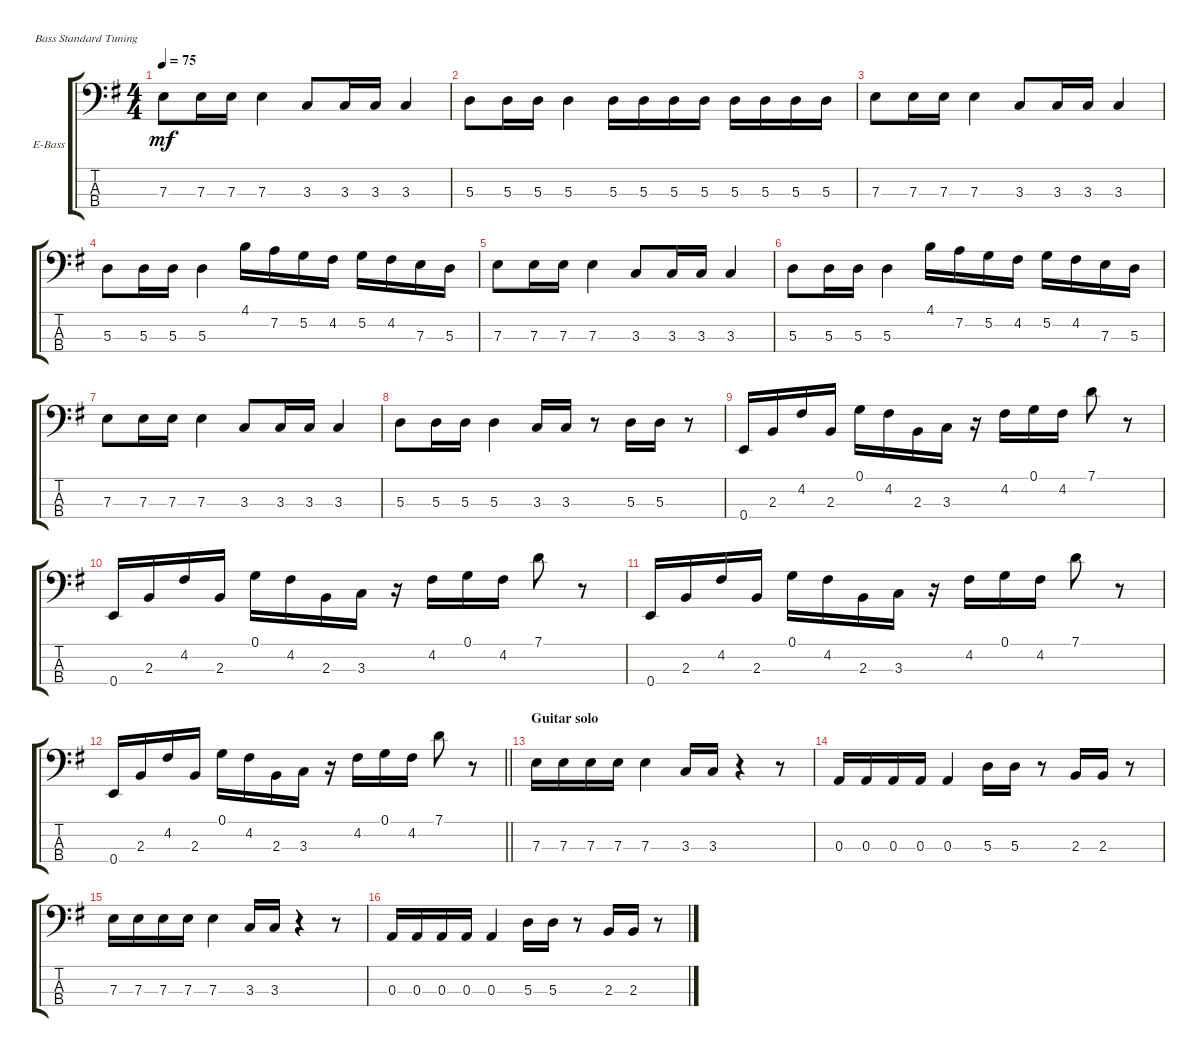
\bracketExtendMode groupsimilarinstruments
\firstSystemTrackNameOrientation horizontal
\otherSystemsTrackNameOrientation horizontal
\track ("Bass" "E-Bass") {instrument electricbassfinger}
\staff {score tabs}
\tuning (G2 D2 A1 E1)
\ts (4 4)
\beaming (8 2 2 2 2)
\tempo 75
\clef f4
\ks eminor
7.3.8{dy mf} 7.3.16 7.3.16 7.3.4 3.3.8 3.3.16 3.3.16 3.3.4 |
5.3.8 5.3.16 5.3.16 5.3.4 5.3.16 5.3.16 5.3.16 5.3.16 5.3.16 5.3.16 5.3.16 5.3.16 |
7.3.8 7.3.16 7.3.16 7.3.4 3.3.8 3.3.16 3.3.16 3.3.4 |
5.3.8 5.3.16 5.3.16 5.3.4 4.1.16 7.2.16 5.2.16 4.2.16 5.2.16 4.2.16 7.3.16 5.3.16 |
7.3.8 7.3.16 7.3.16 7.3.4 3.3.8 3.3.16 3.3.16 3.3.4 |
5.3.8 5.3.16 5.3.16 5.3.4 4.1.16 7.2.16 5.2.16 4.2.16 5.2.16 4.2.16 7.3.16 5.3.16 |
7.3.8 7.3.16 7.3.16 7.3.4 3.3.8 3.3.16 3.3.16 3.3.4 |
5.3.8 5.3.16 5.3.16 5.3.4 3.3.16 3.3.16 r.8 5.3.16 5.3.16 r.8 |
0.4.16 2.3.16 4.2.16 2.3.16 0.1.16 4.2.16 2.3.16 3.3.16 r.16 4.2.16 0.1.16 4.2.16 7.1.8 r.8 |
0.4.16 2.3.16 4.2.16 2.3.16 0.1.16 4.2.16 2.3.16 3.3.16 r.16 4.2.16 0.1.16 4.2.16 7.1.8 r.8 |
0.4.16 2.3.16 4.2.16 2.3.16 0.1.16 4.2.16 2.3.16 3.3.16 r.16 4.2.16 0.1.16 4.2.16 7.1.8 r.8 |
\barLineRight lightlight
0.4.16 2.3.16 4.2.16 2.3.16 0.1.16 4.2.16 2.3.16 3.3.16 r.16 4.2.16 0.1.16 4.2.16 7.1.8 r.8 |
\section ("" "Guitar solo")
7.3.16 7.3.16 7.3.16 7.3.16 7.3.4 3.3.16 3.3.16 r.4 r.8 |
0.3.16 0.3.16 0.3.16 0.3.16 0.3.4 5.3.16 5.3.16 r.8 2.3.16 2.3.16 r.8 |
7.3.16 7.3.16 7.3.16 7.3.16 7.3.4 3.3.16 3.3.16 r.4 r.8 |
0.3.16 0.3.16 0.3.16 0.3.16 0.3.4 5.3.16 5.3.16 r.8 2.3.16 2.3.16 r.8
